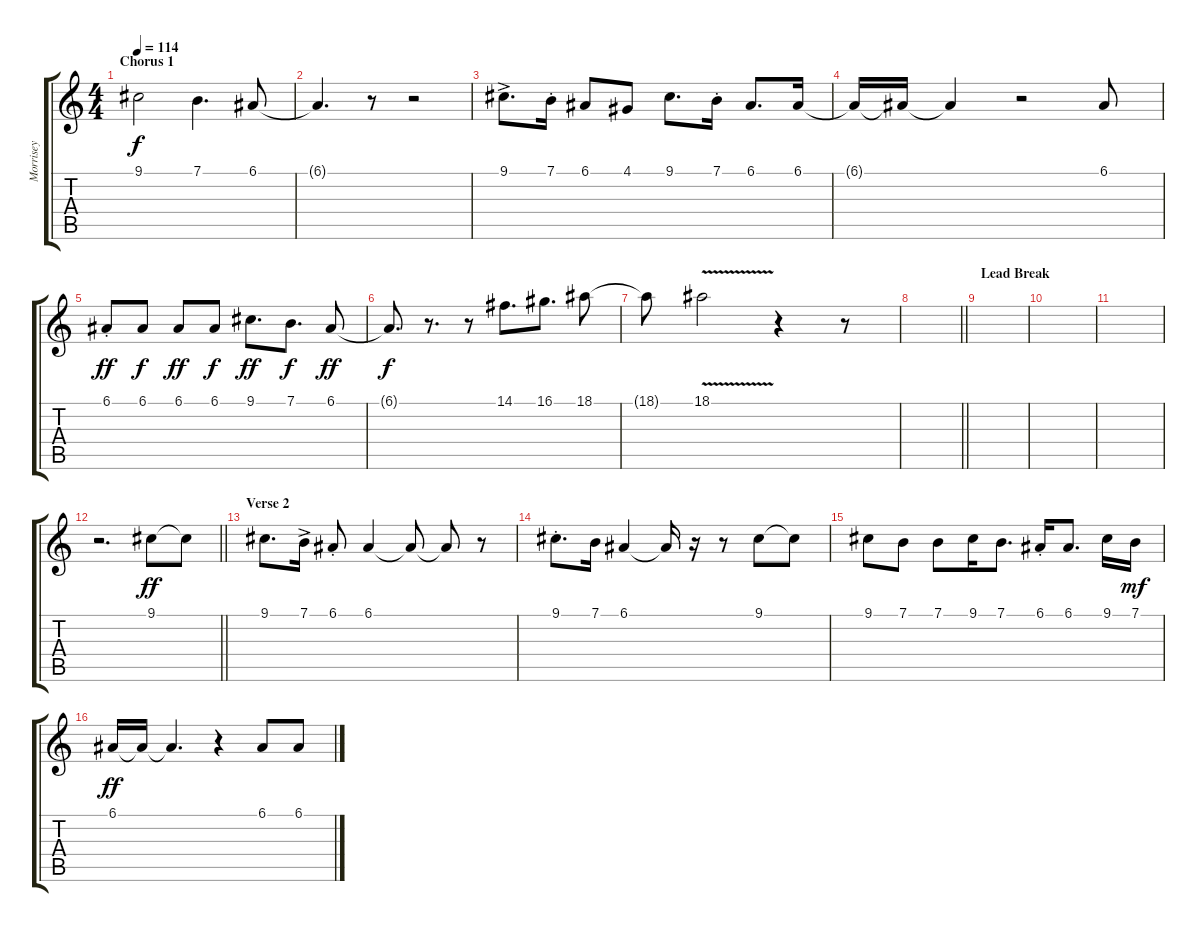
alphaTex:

\track ("Morrisey" "Morrisey") {instrument flute}
\staff {score tabs}
\tuning (E4 B3 G3 D3 A2 E2) {hide}
\ts (4 4)
\section ("" "Chorus 1")
\tempo 114
\clef g2
\ks c
9.1.2{dy f} 7.1.4{d} 6.1.8 |
6.1{t}.4{d} r.8 r.2 |
9.1{ac}.8{d} 7.1{st}.16 6.1.8 4.1.8 9.1.8{d} 7.1{st}.16 6.1.8{d} 6.1.16 |
6.1{t}.16 6.1{t}.16 6.1{t}.4 r.2 6.1.8 |
6.1{st}.8{dy ff} 6.1.8{dy f} 6.1.8{dy ff} 6.1.8{dy f} 9.1.8{d dy ff} 7.1.8{d dy f} 6.1.8{dy ff} |
6.1{t}.8{d dy f} r.8{d} r.8 14.1.8{d} 16.1.8{d} 18.1.8 |
18.1{t}.8 18.1{v}.2 r.4 r.8 |
\barLineRight lightlight
|
\section ("" "Lead Break")
|
|
|
\barLineRight lightlight
r.2{d} 9.1.8{dy ff volume 15} 9.1{t}.8 |
\section ("" "Verse 2")
9.1.8{d} 7.1{ac}.16 6.1{st}.8 6.1.4 6.1{t}.8 6.1{t}.8 r.8 |
9.1{st}.8{d} 7.1.16 6.1.4 6.1{t}.16 r.16 r.8 9.1.8 9.1{t}.8 |
9.1.8 7.1.8 7.1.8 9.1.16 7.1.8{d} 6.1{st}.16 6.1.8{d} 9.1.16 7.1.16{dy mf} |
6.1.16{dy ff} 6.1{t}.16 6.1{t}.4{d} r.4 6.1.8 6.1.8
